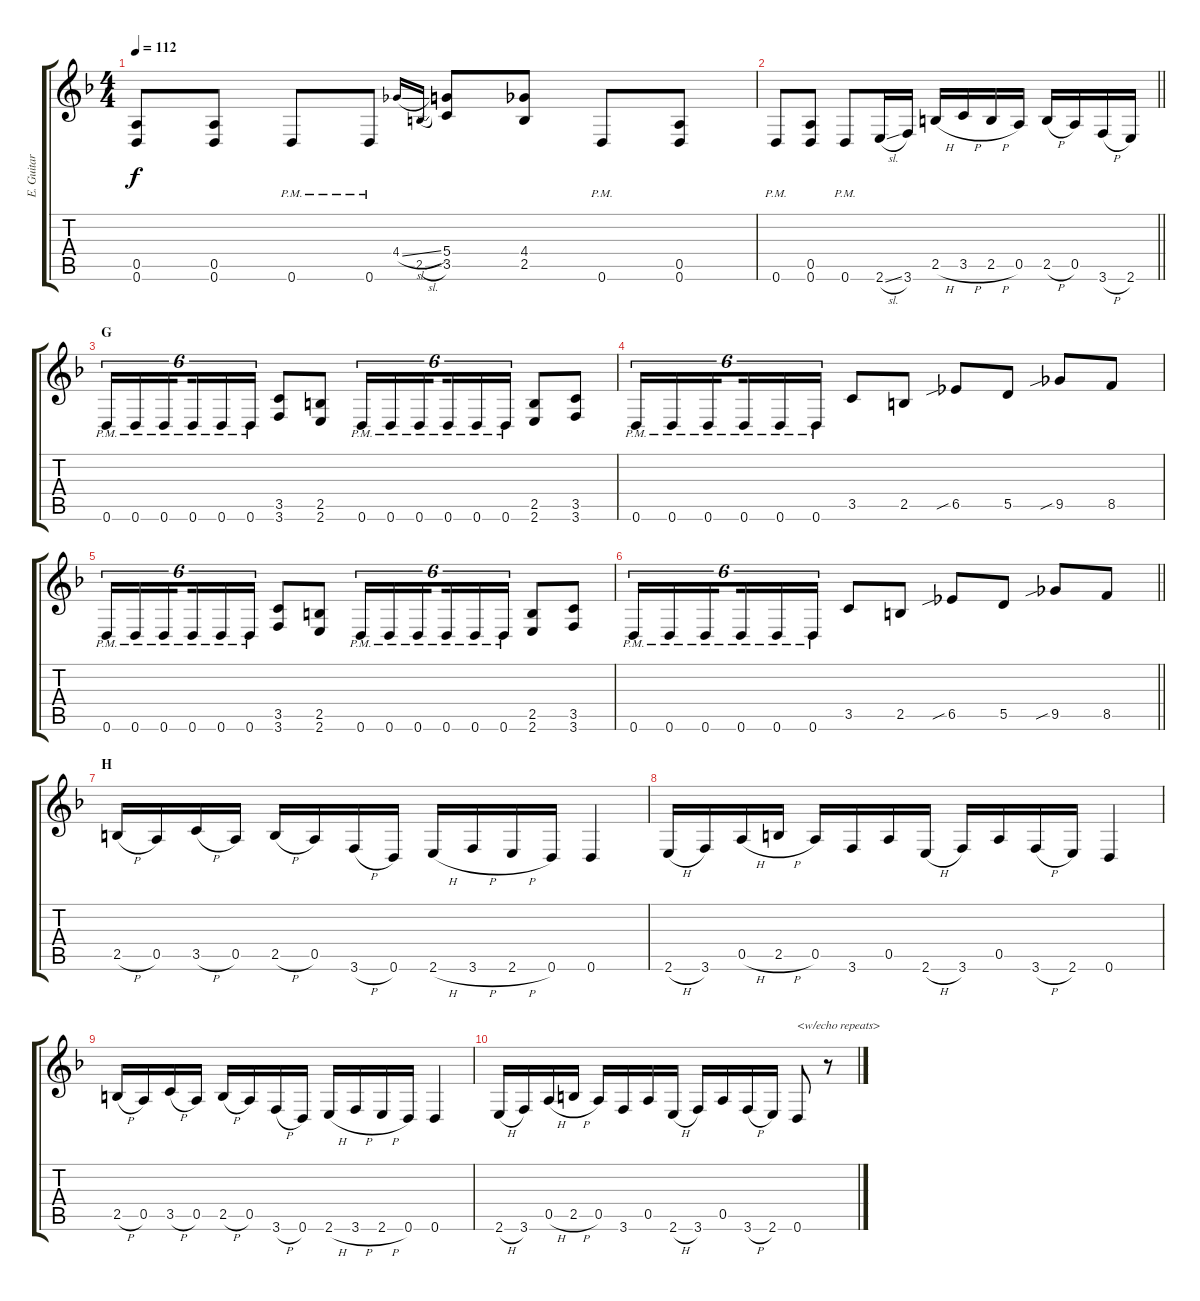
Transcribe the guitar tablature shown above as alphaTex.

\track ("E. Guitar V" "E. Guitar ") {instrument overdrivenguitar}
\staff {score tabs}
\tuning (E4 B3 G3 D3 A2 D2) {hide}
\ts (4 4)
\tempo 112
\clef g2
\ks f
(0.5 0.6).8{dy f} (0.5 0.6).8 0.6{pm}.8 0.6{pm}.8 4.4{sl}.16{gr onbeat} 2.5{sl}.16{gr onbeat} (5.4 3.5).8 (4.4 2.5).8 0.6{pm}.8 (0.5 0.6).8 |
\barLineRight lightlight
0.6{pm}.8 (0.5 0.6).8 0.6{pm}.8 2.6{sl}.16 3.6.16 2.5{h}.16 3.5{h}.16 2.5{h}.16 0.5.16 2.5{h}.16 0.5.16 3.6{h}.16 2.6.16 |
\section ("" "G")
0.6{pm}.16{tu (6 4)} 0.6{pm}.16{tu (6 4)} 0.6{pm}.16{tu (6 4) beam splitsecondary} 0.6{pm}.16{tu (6 4)} 0.6{pm}.16{tu (6 4)} 0.6{pm}.16{tu (6 4)} (3.5 3.6).8 (2.5 2.6).8 0.6{pm}.16{tu (6 4)} 0.6{pm}.16{tu (6 4)} 0.6{pm}.16{tu (6 4) beam splitsecondary} 0.6{pm}.16{tu (6 4)} 0.6{pm}.16{tu (6 4)} 0.6{pm}.16{tu (6 4)} (2.5 2.6).8 (3.5 3.6).8 |
0.6{pm}.16{tu (6 4)} 0.6{pm}.16{tu (6 4)} 0.6{pm}.16{tu (6 4) beam splitsecondary} 0.6{pm}.16{tu (6 4)} 0.6{pm}.16{tu (6 4)} 0.6{pm}.16{tu (6 4)} 3.5.8 2.5.8 6.5{sib}.8 5.5.8 9.5{sib}.8 8.5.8 |
0.6{pm}.16{tu (6 4)} 0.6{pm}.16{tu (6 4)} 0.6{pm}.16{tu (6 4) beam splitsecondary} 0.6{pm}.16{tu (6 4)} 0.6{pm}.16{tu (6 4)} 0.6{pm}.16{tu (6 4)} (3.5 3.6).8 (2.5 2.6).8 0.6{pm}.16{tu (6 4)} 0.6{pm}.16{tu (6 4)} 0.6{pm}.16{tu (6 4) beam splitsecondary} 0.6{pm}.16{tu (6 4)} 0.6{pm}.16{tu (6 4)} 0.6{pm}.16{tu (6 4)} (2.5 2.6).8 (3.5 3.6).8 |
\barLineRight lightlight
0.6{pm}.16{tu (6 4)} 0.6{pm}.16{tu (6 4)} 0.6{pm}.16{tu (6 4) beam splitsecondary} 0.6{pm}.16{tu (6 4)} 0.6{pm}.16{tu (6 4)} 0.6{pm}.16{tu (6 4)} 3.5.8 2.5.8 6.5{sib}.8 5.5.8 9.5{sib}.8 8.5.8 |
\section ("" "H")
2.5{h}.16 0.5.16 3.5{h}.16 0.5.16 2.5{h}.16 0.5.16 3.6{h}.16 0.6.16 2.6{h}.16 3.6{h}.16 2.6{h}.16 0.6.16 0.6.4 |
2.6{h}.16 3.6.16 0.5{h}.16 2.5{h}.16 0.5.16 3.6.16 0.5.16 2.6{h}.16 3.6.16 0.5.16 3.6{h}.16 2.6.16 0.6.4 |
2.5{h}.16 0.5.16 3.5{h}.16 0.5.16 2.5{h}.16 0.5.16 3.6{h}.16 0.6.16 2.6{h}.16 3.6{h}.16 2.6{h}.16 0.6.16 0.6.4 |
2.6{h}.16 3.6.16 0.5{h}.16 2.5{h}.16 0.5.16 3.6.16 0.5.16 2.6{h}.16 3.6.16 0.5.16 3.6{h}.16 2.6.16 0.6.8{txt "<w/echo repeats>"} r.8
